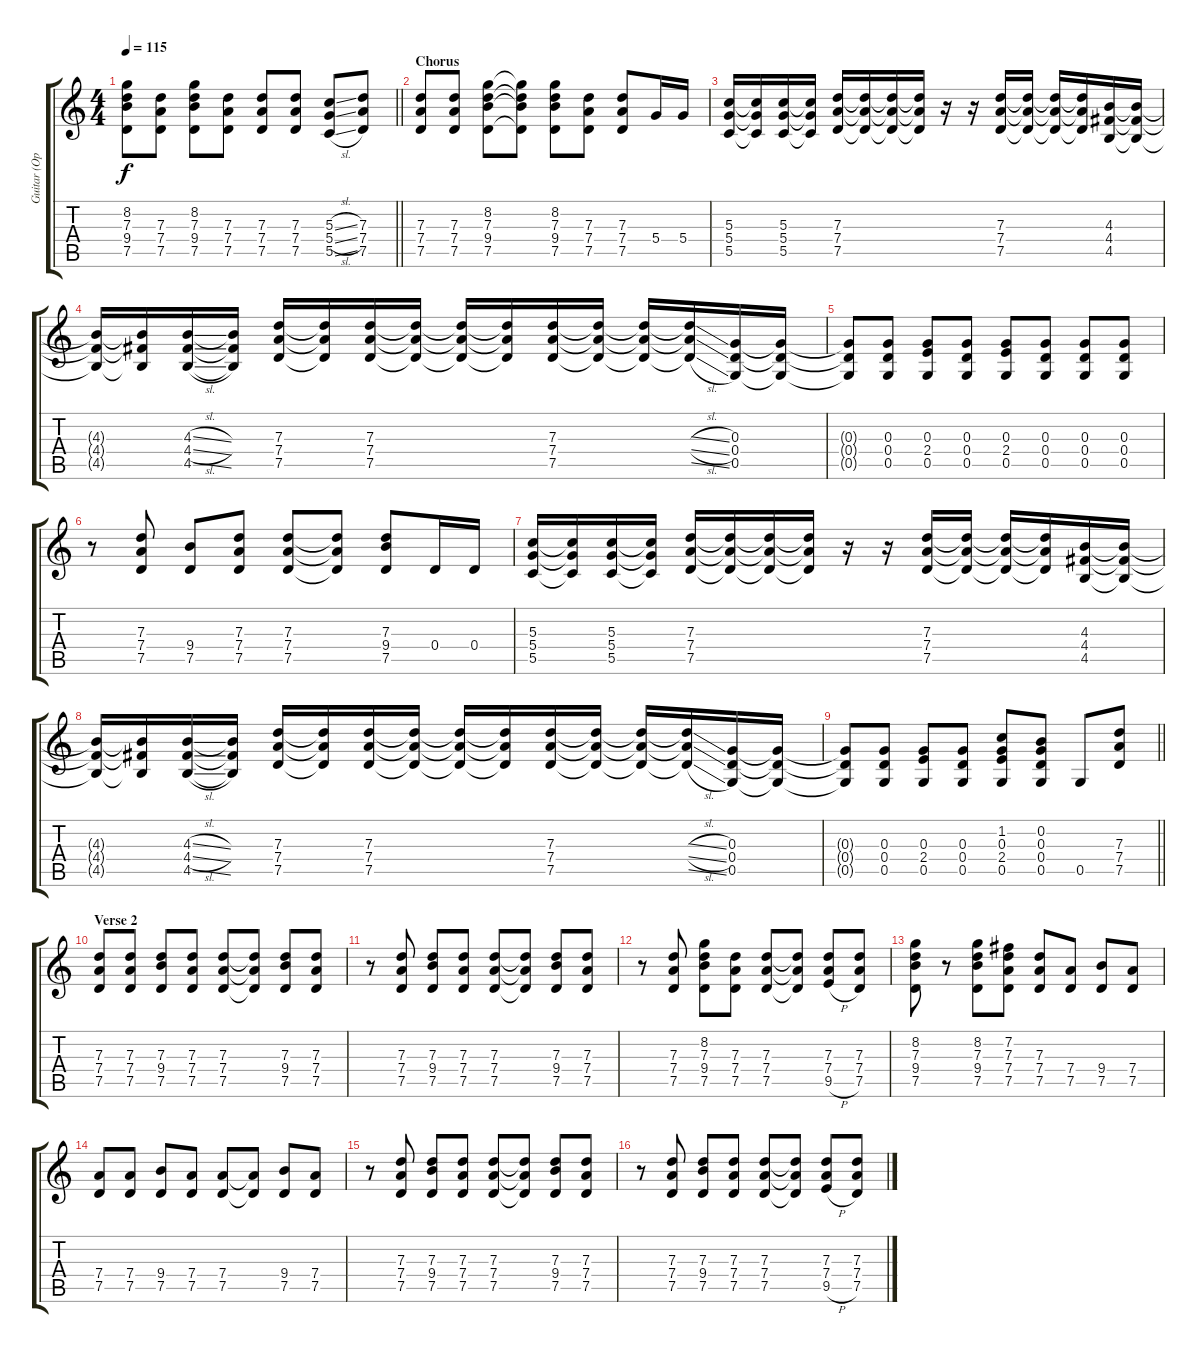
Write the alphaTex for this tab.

\track ("Guitar (Open G)" "Guitar (Op") {instrument distortionguitar}
\staff {score tabs}
\tuning (D4 B3 G3 D3 G2 D2) {hide}
\ts (4 4)
\tempo 115
\clef g2
\barLineRight lightlight
\ks c
(8.2 7.3 9.4 7.5).8{dy f} (7.3 7.4 7.5).8 (8.2 7.3 9.4 7.5).8 (7.3 7.4 7.5).8 (7.3 7.4 7.5).8 (7.3 7.4 7.5).8 (5.3{sl} 5.4{sl} 5.5{sl}).8 (7.3 7.4 7.5).8 |
\section ("" "Chorus")
(7.3 7.4 7.5).8 (7.3 7.4 7.5).8 (8.2 7.3 9.4 7.5).8 (8.2{t} 7.3{t} 9.4{t} 7.5{t}).8 (8.2 7.3 9.4 7.5).8 (7.3 7.4 7.5).8 (7.3 7.4 7.5).8 5.4.16 5.4.16 |
(5.3 5.4 5.5).16 (5.3{t} 5.4{t} 5.5{t}).16 (5.3 5.4 5.5).16 (5.3{t} 5.4{t} 5.5{t}).16 (7.3 7.4 7.5).16 (7.3{t} 7.4{t} 7.5{t}).16 (7.3{t} 7.4{t} 7.5{t}).16 (7.3{t} 7.4{t} 7.5{t}).16 r.16 r.16 (7.3 7.4 7.5).16 (7.3{t} 7.4{t} 7.5{t}).16 (7.3{t} 7.4{t} 7.5{t}).16 (7.3{t} 7.4{t} 7.5{t}).16 (4.3 4.4 4.5).16 (4.3{t} 4.4{t} 4.5{t}).16 |
(4.3{t} 4.4{t} 4.5{t}).16 (4.3{t} 4.4{t} 4.5{t}).16 (4.3{sl} 4.4{sl} 4.5{sl}).16 (4.3{t} 4.4{t} 4.5{t}).16 (7.3 7.4 7.5).16 (7.3{t} 7.4{t} 7.5{t}).16 (7.3 7.4 7.5).16 (7.3{t} 7.4{t} 7.5{t}).16 (7.3{t} 7.4{t} 7.5{t}).16 (7.3{t} 7.4{t} 7.5{t}).16 (7.3 7.4 7.5).16 (7.3{t} 7.4{t} 7.5{t}).16 (7.3{t} 7.4{t} 7.5{t}).16 (7.3{sl t} 7.4{sl t} 7.5{sl t}).16 (0.3 0.4 0.5).16 (0.3{t} 0.4{t} 0.5{t}).16 |
(0.3{t} 0.4{t} 0.5{t}).8 (0.3 0.4 0.5).8 (0.3 2.4 0.5).8 (0.3 0.4 0.5).8 (0.3 2.4 0.5).8 (0.3 0.4 0.5).8 (0.3 0.4 0.5).8 (0.3 0.4 0.5).8 |
r.8 (7.3 7.4 7.5).8 (9.4 7.5).8 (7.3 7.4 7.5).8 (7.3 7.4 7.5).8 (7.3{t} 7.4{t} 7.5{t}).8 (7.3 9.4 7.5).8 0.4.16 0.4.16 |
(5.3 5.4 5.5).16 (5.3{t} 5.4{t} 5.5{t}).16 (5.3 5.4 5.5).16 (5.3{t} 5.4{t} 5.5{t}).16 (7.3 7.4 7.5).16 (7.3{t} 7.4{t} 7.5{t}).16 (7.3{t} 7.4{t} 7.5{t}).16 (7.3{t} 7.4{t} 7.5{t}).16 r.16 r.16 (7.3 7.4 7.5).16 (7.3{t} 7.4{t} 7.5{t}).16 (7.3{t} 7.4{t} 7.5{t}).16 (7.3{t} 7.4{t} 7.5{t}).16 (4.3 4.4 4.5).16 (4.3{t} 4.4{t} 4.5{t}).16 |
(4.3{t} 4.4{t} 4.5{t}).16 (4.3{t} 4.4{t} 4.5{t}).16 (4.3{sl} 4.4{sl} 4.5{sl}).16 (4.3{t} 4.4{t} 4.5{t}).16 (7.3 7.4 7.5).16 (7.3{t} 7.4{t} 7.5{t}).16 (7.3 7.4 7.5).16 (7.3{t} 7.4{t} 7.5{t}).16 (7.3{t} 7.4{t} 7.5{t}).16 (7.3{t} 7.4{t} 7.5{t}).16 (7.3 7.4 7.5).16 (7.3{t} 7.4{t} 7.5{t}).16 (7.3{t} 7.4{t} 7.5{t}).16 (7.3{sl t} 7.4{sl t} 7.5{sl t}).16 (0.3 0.4 0.5).16 (0.3{t} 0.4{t} 0.5{t}).16 |
\barLineRight lightlight
(0.3{t} 0.4{t} 0.5{t}).8 (0.3 0.4 0.5).8 (0.3 2.4 0.5).8 (0.3 0.4 0.5).8 (1.2 0.3 2.4 0.5).8 (0.2 0.3 0.4 0.5).8 0.5.8 (7.3 7.4 7.5).8 |
\section ("" "Verse 2")
(7.3 7.4 7.5).8 (7.3 7.4 7.5).8 (7.3 9.4 7.5).8 (7.3 7.4 7.5).8 (7.3 7.4 7.5).8 (7.3{t} 7.4{t} 7.5{t}).8 (7.3 9.4 7.5).8 (7.3 7.4 7.5).8 |
r.8 (7.3 7.4 7.5).8 (7.3 9.4 7.5).8 (7.3 7.4 7.5).8 (7.3 7.4 7.5).8 (7.3{t} 7.4{t} 7.5{t}).8 (7.3 9.4 7.5).8 (7.3 7.4 7.5).8 |
r.8 (7.3 7.4 7.5).8 (8.2 7.3 9.4 7.5).8 (7.3 7.4 7.5).8 (7.3 7.4 7.5).8 (7.3{t} 7.4{t} 7.5{t}).8 (7.3 7.4 9.5{h}).8 (7.3 7.4 7.5).8 |
(8.2 7.3 9.4 7.5).8 r.8 (8.2 7.3 9.4 7.5).8 (7.2 7.3 7.4 7.5).8 (7.3 7.4 7.5).8 (7.4 7.5).8 (9.4 7.5).8 (7.4 7.5).8 |
(7.4 7.5).8 (7.4 7.5).8 (9.4 7.5).8 (7.4 7.5).8 (7.4 7.5).8 (7.4{t} 7.5{t}).8 (9.4 7.5).8 (7.4 7.5).8 |
r.8 (7.3 7.4 7.5).8 (7.3 9.4 7.5).8 (7.3 7.4 7.5).8 (7.3 7.4 7.5).8 (7.3{t} 7.4{t} 7.5{t}).8 (7.3 9.4 7.5).8 (7.3 7.4 7.5).8 |
r.8 (7.3 7.4 7.5).8 (7.3 9.4 7.5).8 (7.3 7.4 7.5).8 (7.3 7.4 7.5).8 (7.3{t} 7.4{t} 7.5{t}).8 (7.3 7.4 9.5{h}).8 (7.3 7.4 7.5).8
